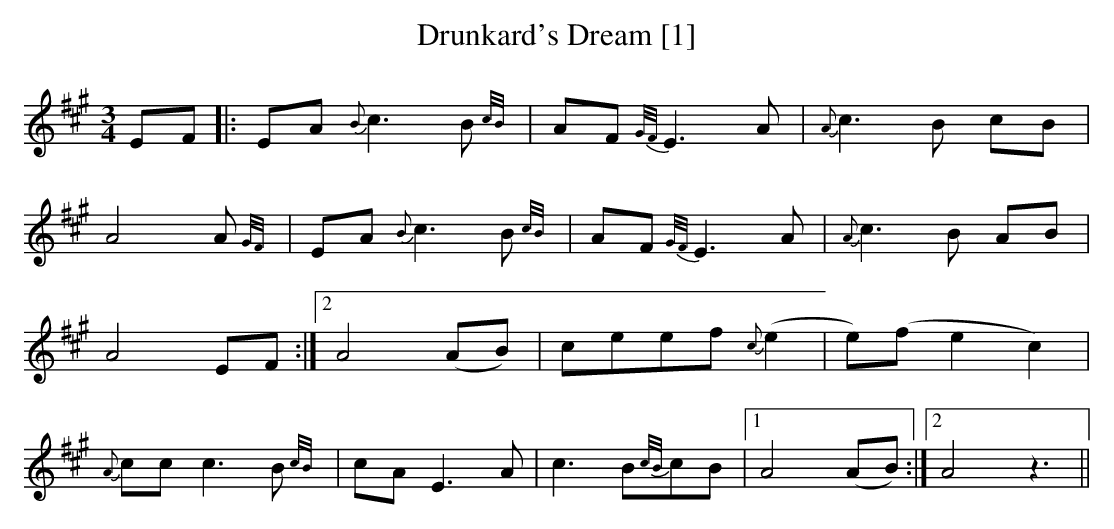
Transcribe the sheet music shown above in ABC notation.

X:1
T:Drunkard's Dream [1]
M:3/4
L:1/8
K:A
EF|:EA {B}c3 B{c/B/}|AF{G/F/} E3A|{A}c3 B cB|
A4 A{G/F/}|EA {B}c3 B{c/B/}|AF{G/F/} E3A|{A}c3B AB|
1 A4 EF:|2 A4 (AB)|ceef {c}(e2|e)(f e2c2)|
{A}cc c3 B{c/B/}|cA E3A|c3 B{c/B/}cB|1 A4 (AB):|2 A4z3||
